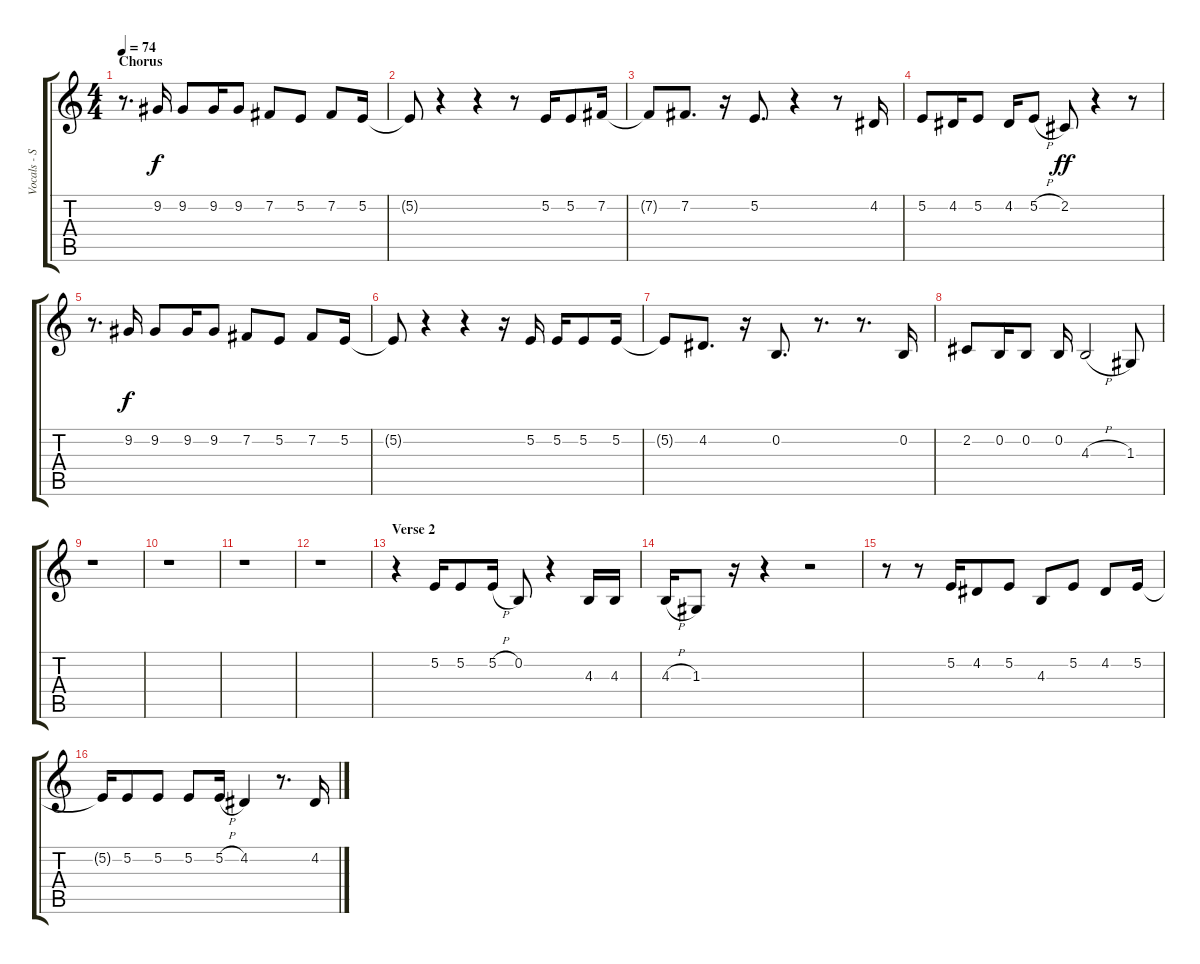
\track ("Vocals - Scott Stapp" "Vocals - S") {instrument viola}
\staff {score tabs}
\tuning (E4 B3 G3 D3 A2 E2) {hide}
\ts (4 4)
\section ("" "Chorus")
\tempo 74
\clef g2
\ks c
r.8{d dy f} 9.2.16 9.2.8 9.2.16 9.2.8 7.2.8 5.2.8 7.2.8 5.2.16 |
5.2{t}.8 r.4 r.4 r.8 5.2.16 5.2.8 7.2.16 |
7.2{t}.8 7.2.8{d} r.16 5.2.8{d} r.4 r.8 4.2.16 |
5.2.8 4.2.16 5.2.8 4.2.16 5.2{h}.8 2.2.8{dy ff} r.4 r.8 |
r.8{d} 9.2.16{dy f} 9.2.8 9.2.16 9.2.8 7.2.8 5.2.8 7.2.8 5.2.16 |
5.2{t}.8 r.4 r.4 r.16 5.2.16 5.2.16 5.2.8 5.2.16 |
5.2{t}.8 4.2.8{d} r.16 0.2.8{d} r.8{d} r.8{d} 0.2.16 |
2.2.8 0.2.16 0.2.8 0.2.16 4.3{h}.2 1.3.8 |
r.1 |
r.1 |
r.1 |
r.1 |
\section ("" "Verse 2")
r.4 5.2.16 5.2.8 5.2{h}.16 0.2.8 r.4 4.3.16 4.3.16 |
4.3{h}.16 1.3.8 r.16 r.4 r.2 |
r.8 r.8 5.2.16 4.2.8 5.2.8 4.3.8 5.2.8 4.2.8 5.2.16 |
5.2{t}.16 5.2.8 5.2.8 5.2.8 5.2{h}.16 4.2.4 r.8{d} 4.2.16
